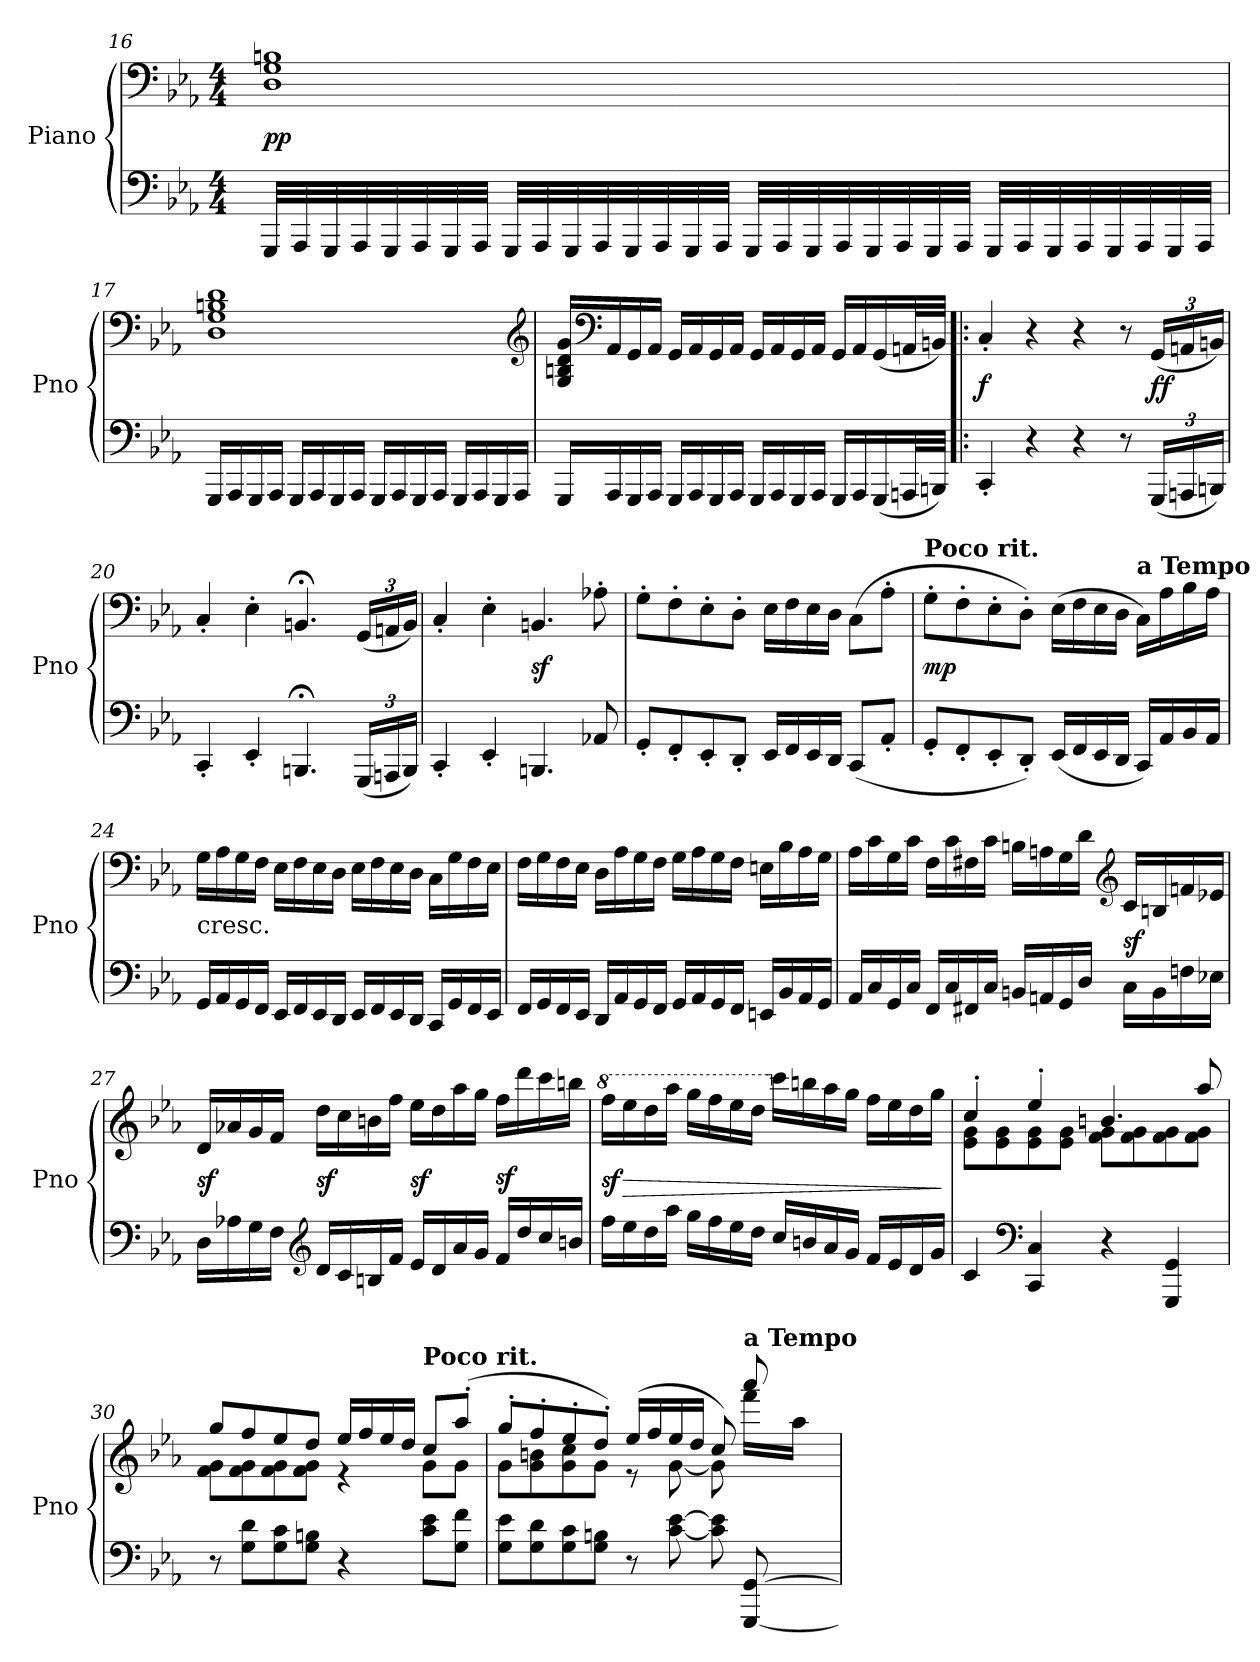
**kern	**kern	**dynam
*part1	*part1	*part1
*staff2	*staff1	*staff1/2
*I"Piano	*	*
*I'Pno	*	*
*clefF4	*clefF4	*
*k[b-e-a-]	*k[b-e-a-]	*
*c:	*c:	*
*M4/4	*M4/4	*
=16	=16	=16
32GGGLLL	1D 1G 1Bn	pp
32AAA-	.	.
32GGG	.	.
32AAA-	.	.
32GGG	.	.
32AAA-	.	.
32GGG	.	.
32AAA-JJJ	.	.
32GGGLLL	.	.
32AAA-	.	.
32GGG	.	.
32AAA-	.	.
32GGG	.	.
32AAA-	.	.
32GGG	.	.
32AAA-JJJ	.	.
32GGGLLL	.	.
32AAA-	.	.
32GGG	.	.
32AAA-	.	.
32GGG	.	.
32AAA-	.	.
32GGG	.	.
32AAA-JJJ	.	.
32GGGLLL	.	.
32AAA-	.	.
32GGG	.	.
32AAA-	.	.
32GGG	.	.
32AAA-	.	.
32GGG	.	.
32AAA-JJJ	.	.
=17	=17	=17
*	*MM120	*
16GGGLL	1D 1G 1Bn 1d	.
16AAA-	.	.
16GGG	.	.
16AAA-JJ	.	.
16GGGLL	.	.
16AAA-	.	.
16GGG	.	.
16AAA-JJ	.	.
16GGGLL	.	.
16AAA-	.	.
16GGG	.	.
16AAA-JJ	.	.
16GGGLL	.	.
16AAA-	.	.
16GGG	.	.
16AAA-JJ	.	.
*	*clefG2	*
=18	=18	=18
16GGGLL	16G 16Bn 16d 16gLL	.
*	*clefF4	*
16AAA-	16AA-	.
16GGG	16GG	.
16AAA-JJ	16AA-JJ	.
16GGGLL	16GGLL	.
16AAA-	16AA-	.
16GGG	16GG	.
16AAA-JJ	16AA-JJ	.
16GGGLL	16GGLL	.
16AAA-	16AA-	.
16GGG	16GG	.
16AAA-JJ	16AA-JJ	.
16GGGLL	16GGLL	.
16AAA-	16AA-	.
(16GGG	(16GG	.
32AAAnL	32AAnL	.
32BBBnJJJ)	32BBnJJJ)	.
=19!|:	=19!|:	=19!|:
4CC'	4C'	f
4r	4r	.
4r	4r	.
8r	8r	.
(24GGGLL	(24GGLL	ff
24AAAn	24AAn	.
24BBBnJJ)	24BBnJJ)	.
=20	=20	=20
4CC'	4C'	.
4EE-'	4E-'	.
4.BBBn;<	4.BBn;<	.
(24GGGLL	(24GGLL	.
24AAAn	24AAn	.
24BBBJJ)	24BBJJ)	.
=21	=21	=21
4CC'	4C'	.
4EE-'	4E-'	.
4.BBBn	4.BBn	sf
8AA-X	8A-X'	.
=22	=22	=22
8GG'L	8G'L	.
8FF'	8F'	.
8EE-'	8E-'	.
8DD'J	8D'J	.
16EE-LL	16E-LL	.
16FF	16F	.
16EE-	16E-	.
16DDJJ	16DJJ	.
(8CCL	(8CL	.
8AA-'J	8A-'J	.
=23	=23	=23
!	!LO:TX:a:B:t=Poco rit.	!
8GG'L	8G'L	mp
8FF'	8F'	.
8EE-'	8E-'	.
8DD'J)	8D'J)	.
(16EE-LL	(16E-LL	.
16FF	16F	.
16EE-	16E-	.
16DDJJ	16DJJ	.
!	!LO:TX:a:B:t=a Tempo	!
16CCLL)	16CLL)	.
16AA-	16A-	.
16BB-	16B-	.
16AA-JJ	16A-JJ	.
=24	=24	=24
!	!LO:TX:c:t=cresc.	!
16GGLL	16GLL	.
16AA-	16A-	.
16GG	16G	.
16FFJJ	16FJJ	.
16EE-LL	16E-LL	.
16FF	16F	.
16EE-	16E-	.
16DDJJ	16DJJ	.
16EE-LL	16E-LL	.
16FF	16F	.
16EE-	16E-	.
16DDJJ	16DJJ	.
16CCLL	16CLL	.
16GG	16G	.
16FF	16F	.
16EE-JJ	16E-JJ	.
=25	=25	=25
16FFLL	16FLL	.
16GG	16G	.
16FF	16F	.
16EE-JJ	16E-JJ	.
16DDLL	16DLL	.
16AA-	16A-	.
16GG	16G	.
16FFJJ	16FJJ	.
16GGLL	16GLL	.
16AA-	16A-	.
16GG	16G	.
16FFJJ	16FJJ	.
16EEnLL	16EnLL	.
16BB-	16B-	.
16AA-	16A-	.
16GGJJ	16GJJ	.
=26	=26	=26
16AA-LL	16A-LL	.
16C	16c	.
16GG	16G	.
16CJJ	16cJJ	.
16FFLL	16FLL	.
16C	16c	.
16FF#X	16F#X	.
16CJJ	16cJJ	.
16BBnLL	16BnLL	.
16AAn	16An	.
16GG	16G	.
16DJJ	16dJJ	.
*	*clefG2	*
16CLL	16cLL	sf
16BB	16Bn	.
16Fn	16fn	.
16E-XJJ	16e-XJJ	.
=27	=27	=27
16DLL	16dLL	sf
16A-X	16a-X	.
16G	16g	.
16FJJ	16fJJ	.
*clefG2	*	*
16dLL	16ddLL	sf
16c	16cc	.
16Bn	16bn	.
16fJJ	16ffJJ	.
16e-LL	16ee-LL	sf
16d	16dd	.
16a-	16aa-	.
16gJJ	16ggJJ	.
16fLL	16ffLL	sf
16dd	16ddd	.
16cc	16ccc	.
16bnJJ	16bbnJJ	.
=28	=28	=28
*	*8va	*
16ffLL	16fffLL	sf
16ee-	16eee-	>
16dd	16ddd	.
16aa-JJ	16aaa-JJ	.
16ggLL	16gggLL	.
16ff	16fff	.
16ee-	16eee-	.
16ddJJ	16dddJJ	.
*	*X8va	*
16ccLL	16cccLL	.
16bn	16bbn	.
16a-	16aa-	.
16gJJ	16ggJJ	.
16fLL	16ffLL	.
16e-	16ee-	.
16d	16dd	.
16gJJ	16ggJJ	.
.	.	]
=29	=29	=29
*	*^	*
4c	4cc'	8e- 8gL	.
.	.	8e- 8g	.
*clefF4	*	*	*
4CC 4C	4ee-'	8e- 8g	.
.	.	8e- 8gJ	.
4r	4.bn	8f 8gL	.
.	.	8f 8g	.
4GGG 4GG	.	8f 8g	.
.	8aa-	8f 8gJ	.
=30	=30	=30	=30
8r	8ggL	8f 8gL	.
8G 8dL	8ff	8f 8g	.
8G 8c	8ee-	8f 8g	.
8G 8BnJ	8ddJ	8f 8gJ	.
4r	16ee-LL	4r	.
.	16ff	.	.
.	16ee-	.	.
.	16ddJJ	.	.
!	!LO:TX:a:B:t=Poco rit.	!	!
8c 8e-L	8ccL	8gL	.
8G 8fJ	(8aa-'J	8gJ	.
=31	=31	=31	=31
8G 8e-L	8gg'L	8gL	.
8G 8d	8ff'	8g 8bn	.
8G 8c	8ee-'	8g 8cc	.
8G 8BnJ	8dd'J)	8gJ	.
8r	(16ee-LL	8r	.
.	16ff	.	.
[8c [8e-	16ee-	[8g	.
.	16ddJJ	.	.
8c] 8e-]	8cc)	8g]	.
!	!LO:TX:a:B:t=a Tempo	!	!
[8GGG [8GG	8aaa-	16fffLL	.
.	.	16aa-JJ	.
*	*v	*v	*
=	=	=
*-	*-	*-
